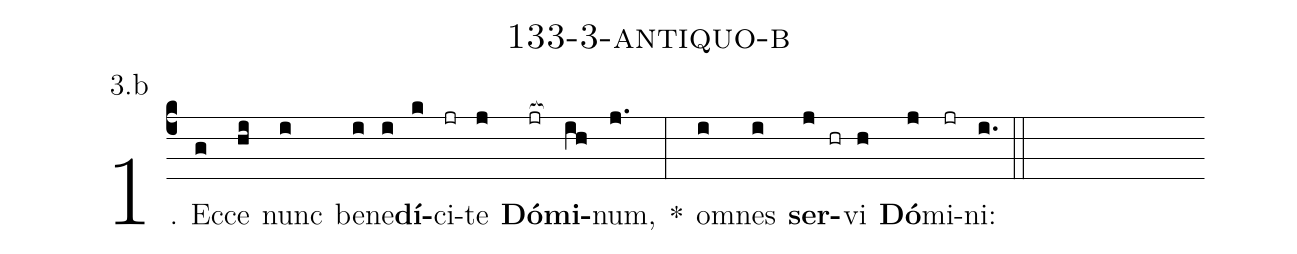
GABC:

name: 133-3-antiquo-b;
annotation: 3.b;
%%
(c4)1. Ec(g)ce(hi) nunc(i) be(i)ne(i)<b>dí</b>(k)ci(jr)te(j) <b>Dó</b>(jr[ocb:1{])<b>mi</b>(ih[ocb:0}])num,(j.) *(:) om(i)nes(i) <b>ser</b>(j hr)vi(h) <b>Dó</b>(j)mi(jr)ni:(i.) (::)
